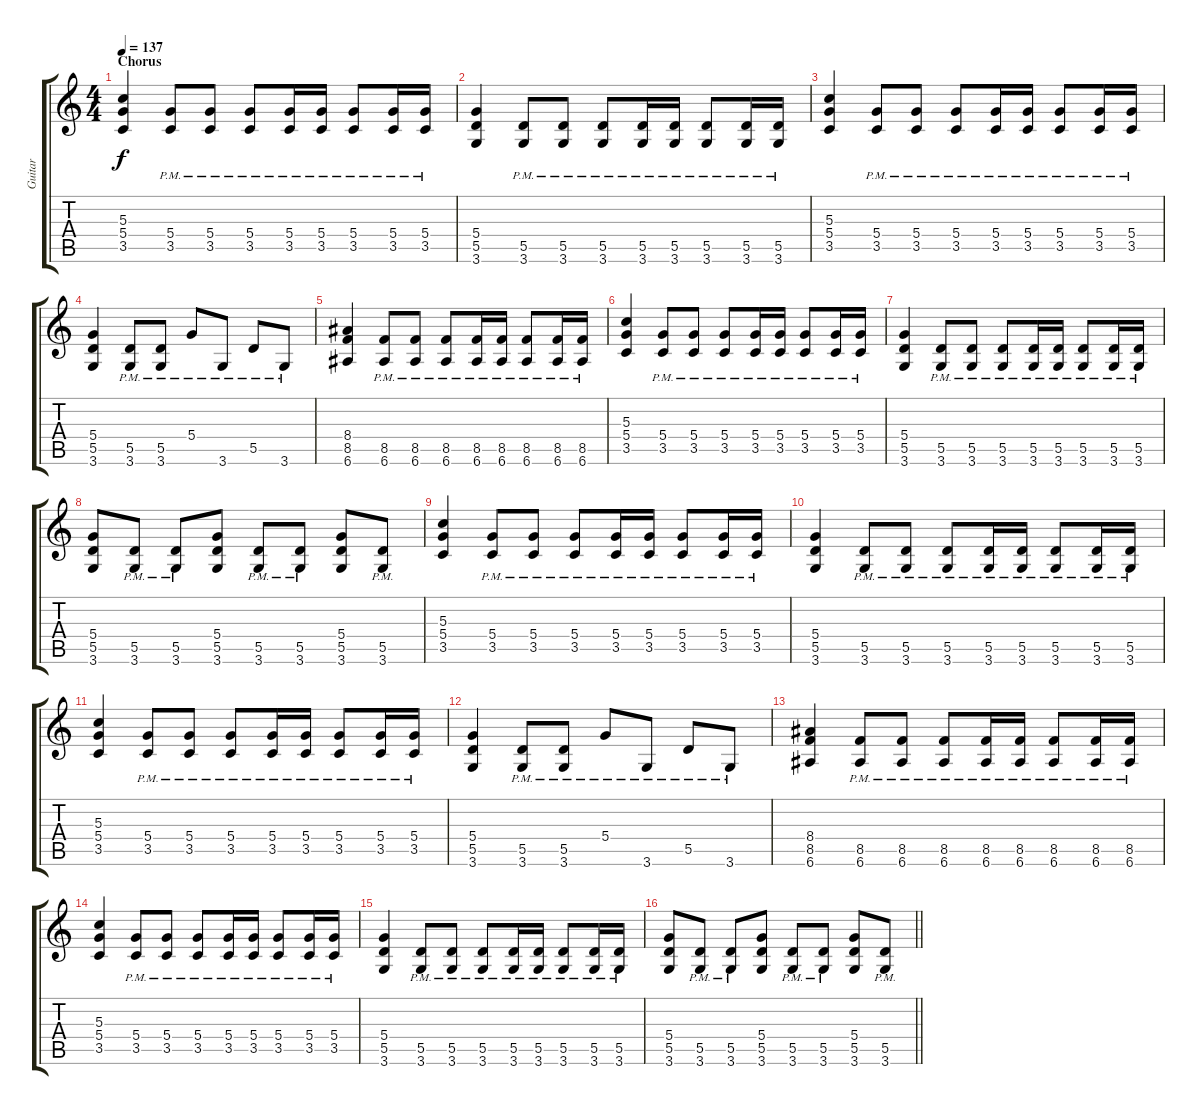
\track ("Guitar" "Guitar") {instrument distortionguitar}
\staff {score tabs}
\tuning (E4 B3 G3 D3 A2 E2) {hide}
\ts (4 4)
\section ("" "Chorus ")
\tempo 137
\clef g2
\ks c
(5.3 5.4 3.5).4{dy f} (5.4{pm} 3.5{pm}).8 (5.4{pm} 3.5{pm}).8 (5.4{pm} 3.5{pm}).8 (5.4{pm} 3.5{pm}).16 (5.4{pm} 3.5{pm}).16 (5.4{pm} 3.5{pm}).8 (5.4{pm} 3.5{pm}).16 (5.4{pm} 3.5{pm}).16 |
(5.4 5.5 3.6).4 (5.5{pm} 3.6{pm}).8 (5.5{pm} 3.6{pm}).8 (5.5{pm} 3.6{pm}).8 (5.5{pm} 3.6{pm}).16 (5.5{pm} 3.6{pm}).16 (5.5{pm} 3.6{pm}).8 (5.5{pm} 3.6{pm}).16 (5.5{pm} 3.6{pm}).16 |
(5.3 5.4 3.5).4 (5.4{pm} 3.5{pm}).8 (5.4{pm} 3.5{pm}).8 (5.4{pm} 3.5{pm}).8 (5.4{pm} 3.5{pm}).16 (5.4{pm} 3.5{pm}).16 (5.4{pm} 3.5{pm}).8 (5.4{pm} 3.5{pm}).16 (5.4{pm} 3.5{pm}).16 |
(5.4 5.5 3.6).4 (5.5{pm} 3.6{pm}).8 (5.5{pm} 3.6{pm}).8 5.4{pm}.8 3.6{pm}.8 5.5{pm}.8 3.6{pm}.8 |
(8.4 8.5 6.6).4 (8.5{pm} 6.6{pm}).8 (8.5{pm} 6.6{pm}).8 (8.5{pm} 6.6{pm}).8 (8.5{pm} 6.6{pm}).16 (8.5{pm} 6.6{pm}).16 (8.5{pm} 6.6{pm}).8 (8.5{pm} 6.6{pm}).16 (8.5{pm} 6.6{pm}).16 |
(5.3 5.4 3.5).4 (5.4{pm} 3.5{pm}).8 (5.4{pm} 3.5{pm}).8 (5.4{pm} 3.5{pm}).8 (5.4{pm} 3.5{pm}).16 (5.4{pm} 3.5{pm}).16 (5.4{pm} 3.5{pm}).8 (5.4{pm} 3.5{pm}).16 (5.4{pm} 3.5{pm}).16 |
(5.4 5.5 3.6).4 (5.5{pm} 3.6{pm}).8 (5.5{pm} 3.6{pm}).8 (5.5{pm} 3.6{pm}).8 (5.5{pm} 3.6{pm}).16 (5.5{pm} 3.6{pm}).16 (5.5{pm} 3.6{pm}).8 (5.5{pm} 3.6{pm}).16 (5.5{pm} 3.6{pm}).16 |
(5.4 5.5 3.6).8 (5.5{pm} 3.6{pm}).8 (5.5{pm} 3.6{pm}).8 (5.4 5.5 3.6).8 (5.5{pm} 3.6{pm}).8 (5.5{pm} 3.6{pm}).8 (5.4 5.5 3.6).8 (5.5{pm} 3.6{pm}).8 |
(5.3 5.4 3.5).4 (5.4{pm} 3.5{pm}).8 (5.4{pm} 3.5{pm}).8 (5.4{pm} 3.5{pm}).8 (5.4{pm} 3.5{pm}).16 (5.4{pm} 3.5{pm}).16 (5.4{pm} 3.5{pm}).8 (5.4{pm} 3.5{pm}).16 (5.4{pm} 3.5{pm}).16 |
(5.4 5.5 3.6).4 (5.5{pm} 3.6{pm}).8 (5.5{pm} 3.6{pm}).8 (5.5{pm} 3.6{pm}).8 (5.5{pm} 3.6{pm}).16 (5.5{pm} 3.6{pm}).16 (5.5{pm} 3.6{pm}).8 (5.5{pm} 3.6{pm}).16 (5.5{pm} 3.6{pm}).16 |
(5.3 5.4 3.5).4 (5.4{pm} 3.5{pm}).8 (5.4{pm} 3.5{pm}).8 (5.4{pm} 3.5{pm}).8 (5.4{pm} 3.5{pm}).16 (5.4{pm} 3.5{pm}).16 (5.4{pm} 3.5{pm}).8 (5.4{pm} 3.5{pm}).16 (5.4{pm} 3.5{pm}).16 |
(5.4 5.5 3.6).4 (5.5{pm} 3.6{pm}).8 (5.5{pm} 3.6{pm}).8 5.4{pm}.8 3.6{pm}.8 5.5{pm}.8 3.6{pm}.8 |
(8.4 8.5 6.6).4 (8.5{pm} 6.6{pm}).8 (8.5{pm} 6.6{pm}).8 (8.5{pm} 6.6{pm}).8 (8.5{pm} 6.6{pm}).16 (8.5{pm} 6.6{pm}).16 (8.5{pm} 6.6{pm}).8 (8.5{pm} 6.6{pm}).16 (8.5{pm} 6.6{pm}).16 |
(5.3 5.4 3.5).4 (5.4{pm} 3.5{pm}).8 (5.4{pm} 3.5{pm}).8 (5.4{pm} 3.5{pm}).8 (5.4{pm} 3.5{pm}).16 (5.4{pm} 3.5{pm}).16 (5.4{pm} 3.5{pm}).8 (5.4{pm} 3.5{pm}).16 (5.4{pm} 3.5{pm}).16 |
(5.4 5.5 3.6).4 (5.5{pm} 3.6{pm}).8 (5.5{pm} 3.6{pm}).8 (5.5{pm} 3.6{pm}).8 (5.5{pm} 3.6{pm}).16 (5.5{pm} 3.6{pm}).16 (5.5{pm} 3.6{pm}).8 (5.5{pm} 3.6{pm}).16 (5.5{pm} 3.6{pm}).16 |
\barLineRight lightlight
(5.4 5.5 3.6).8 (5.5{pm} 3.6{pm}).8 (5.5{pm} 3.6{pm}).8 (5.4 5.5 3.6).8 (5.5{pm} 3.6{pm}).8 (5.5{pm} 3.6{pm}).8 (5.4 5.5 3.6).8 (5.5{pm} 3.6{pm}).8
